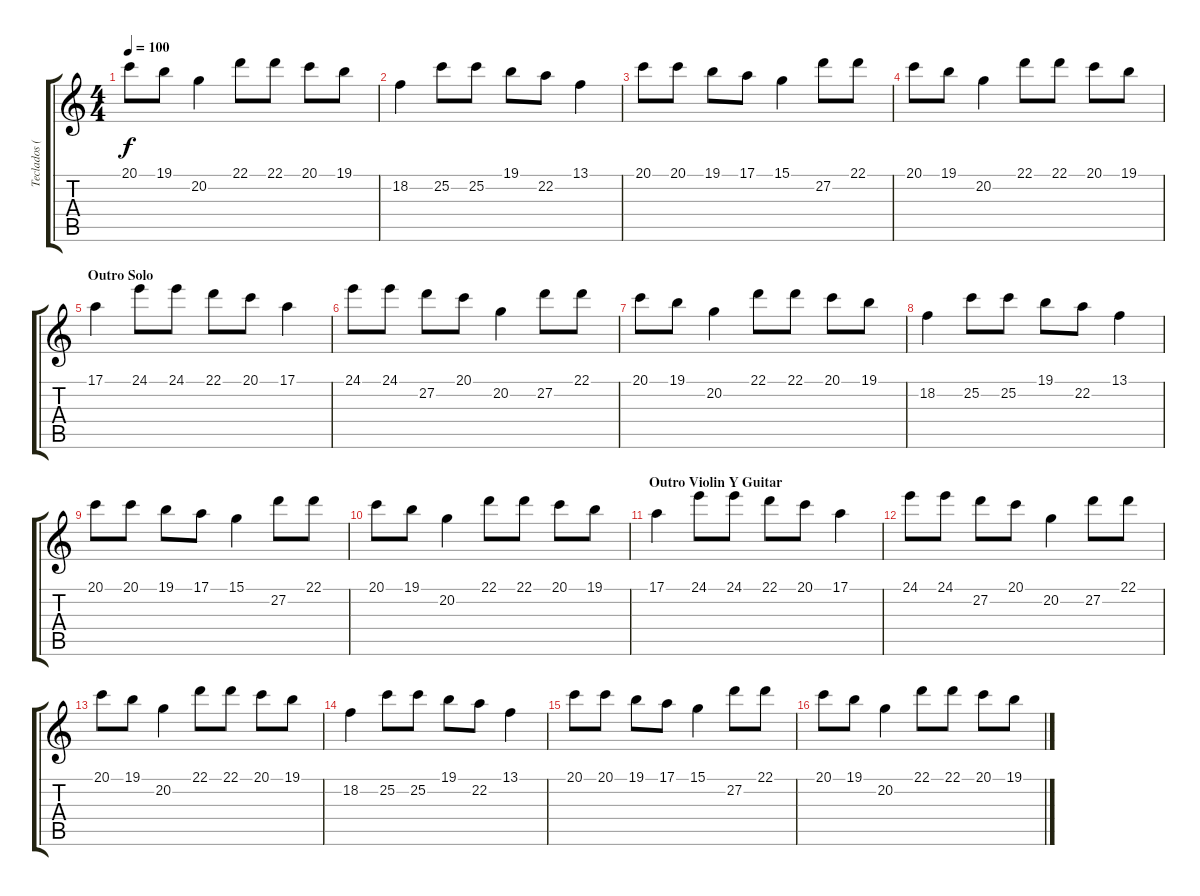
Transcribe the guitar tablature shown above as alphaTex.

\track ("Teclados (Solos)" "Teclados (") {instrument electricgrandpiano}
\staff {score tabs}
\tuning (E4 B3 G3 D3 A2 E2) {hide}
\ts (4 4)
\tempo 100
\clef g2
\ks c
20.1.8{dy f} 19.1.8 20.2.4 22.1.8 22.1.8 20.1.8 19.1.8 |
18.2.4 25.2.8 25.2.8 19.1.8 22.2.8 13.1.4 |
20.1.8 20.1.8 19.1.8 17.1.8 15.1.4 27.2.8 22.1.8 |
20.1.8 19.1.8 20.2.4 22.1.8 22.1.8 20.1.8 19.1.8 |
\section ("" "Outro Solo")
17.1.4{instrument electricgrandpiano} 24.1.8 24.1.8 22.1.8 20.1.8 17.1.4 |
24.1.8 24.1.8 27.2.8 20.1.8 20.2.4 27.2.8 22.1.8 |
20.1.8 19.1.8 20.2.4 22.1.8 22.1.8 20.1.8 19.1.8 |
18.2.4 25.2.8 25.2.8 19.1.8 22.2.8 13.1.4 |
20.1.8 20.1.8 19.1.8 17.1.8 15.1.4 27.2.8 22.1.8 |
20.1.8 19.1.8 20.2.4 22.1.8 22.1.8 20.1.8 19.1.8 |
\section ("" "Outro Violin Y Guitar")
17.1.4{volume 10 instrument electricgrandpiano} 24.1.8 24.1.8 22.1.8 20.1.8 17.1.4 |
24.1.8 24.1.8 27.2.8 20.1.8 20.2.4 27.2.8 22.1.8 |
20.1.8 19.1.8 20.2.4 22.1.8 22.1.8 20.1.8 19.1.8 |
18.2.4 25.2.8 25.2.8 19.1.8 22.2.8 13.1.4 |
20.1.8 20.1.8 19.1.8 17.1.8 15.1.4 27.2.8 22.1.8 |
20.1.8 19.1.8 20.2.4 22.1.8 22.1.8 20.1.8 19.1.8
